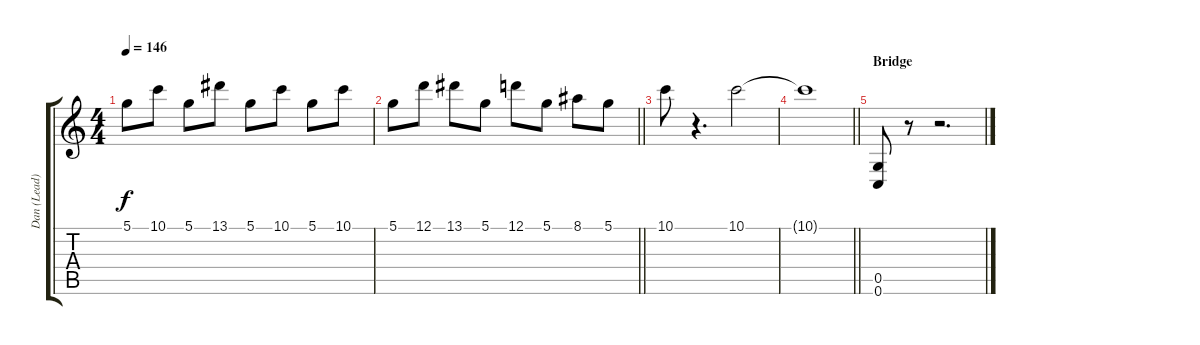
\track ("Dan (Lead)" "Dan (Lead)") {instrument distortionguitar}
\staff {score tabs}
\tuning (D4 A3 F3 C3 G2 C2) {hide}
\ts (4 4)
\tempo 146
\clef g2
\ks c
5.1.8{dy f} 10.1.8 5.1.8 13.1.8 5.1.8 10.1.8 5.1.8 10.1.8 |
\barLineRight lightlight
5.1.8 12.1.8 13.1.8 5.1.8 12.1.8 5.1.8 8.1.8 5.1.8 |
10.1.8 r.4{d} 10.1.2 |
\barLineRight lightlight
10.1{t}.1 |
\section ("" "Bridge")
(0.5 0.6).8 r.8 r.2{d}
